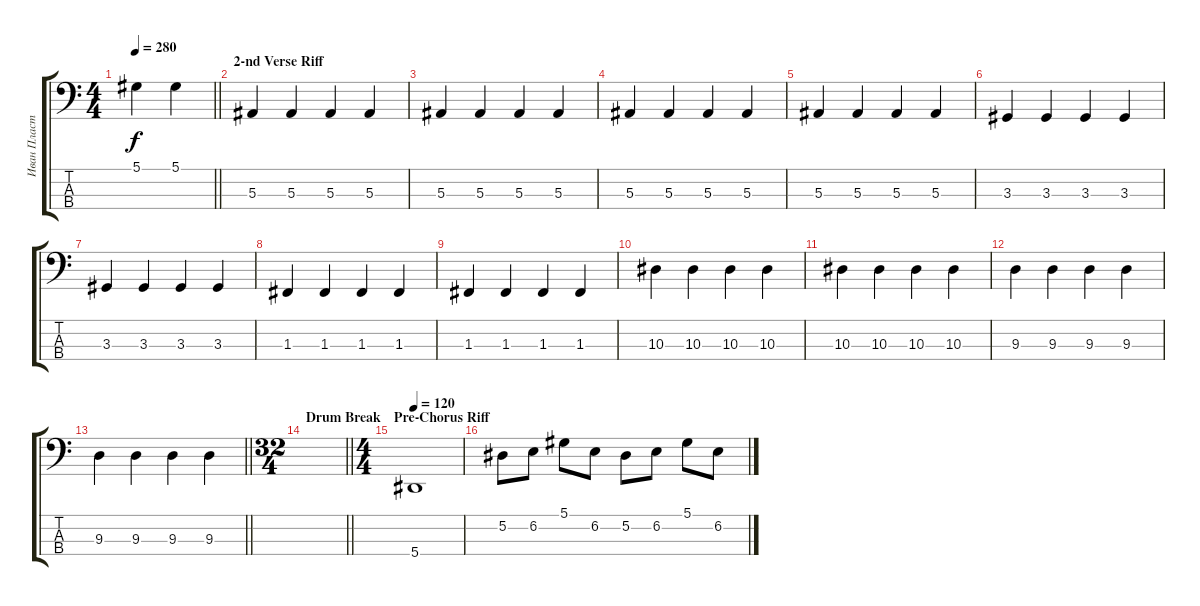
\track ("Иван Пластинин-Бас" "Иван Пласт") {instrument electricbasspick}
\staff {score tabs}
\tuning (Eb2 Bb1 F1 Bb0) {hide}
\ts (4 4)
\tempo 280
\clef f4
\barLineRight lightlight
\ks c
5.1.4{dy f} 5.1.4 |
\section ("" "2-nd Verse Riff")
5.3.4 5.3.4 5.3.4 5.3.4 |
5.3.4 5.3.4 5.3.4 5.3.4 |
5.3.4 5.3.4 5.3.4 5.3.4 |
5.3.4 5.3.4 5.3.4 5.3.4 |
3.3.4 3.3.4 3.3.4 3.3.4 |
3.3.4 3.3.4 3.3.4 3.3.4 |
1.3.4 1.3.4 1.3.4 1.3.4 |
1.3.4 1.3.4 1.3.4 1.3.4 |
10.3.4 10.3.4 10.3.4 10.3.4 |
10.3.4 10.3.4 10.3.4 10.3.4 |
9.3.4 9.3.4 9.3.4 9.3.4 |
\barLineRight lightlight
9.3.4 9.3.4 9.3.4 9.3.4 |
\ts (32 4)
\section ("" "Drum Break")
\barLineRight lightlight
|
\ts (4 4)
\section ("" "Pre-Chorus Riff")
\tempo 120
5.4.1 |
5.2.8 6.2.8 5.1.8 6.2.8 5.2.8 6.2.8 5.1.8 6.2.8
